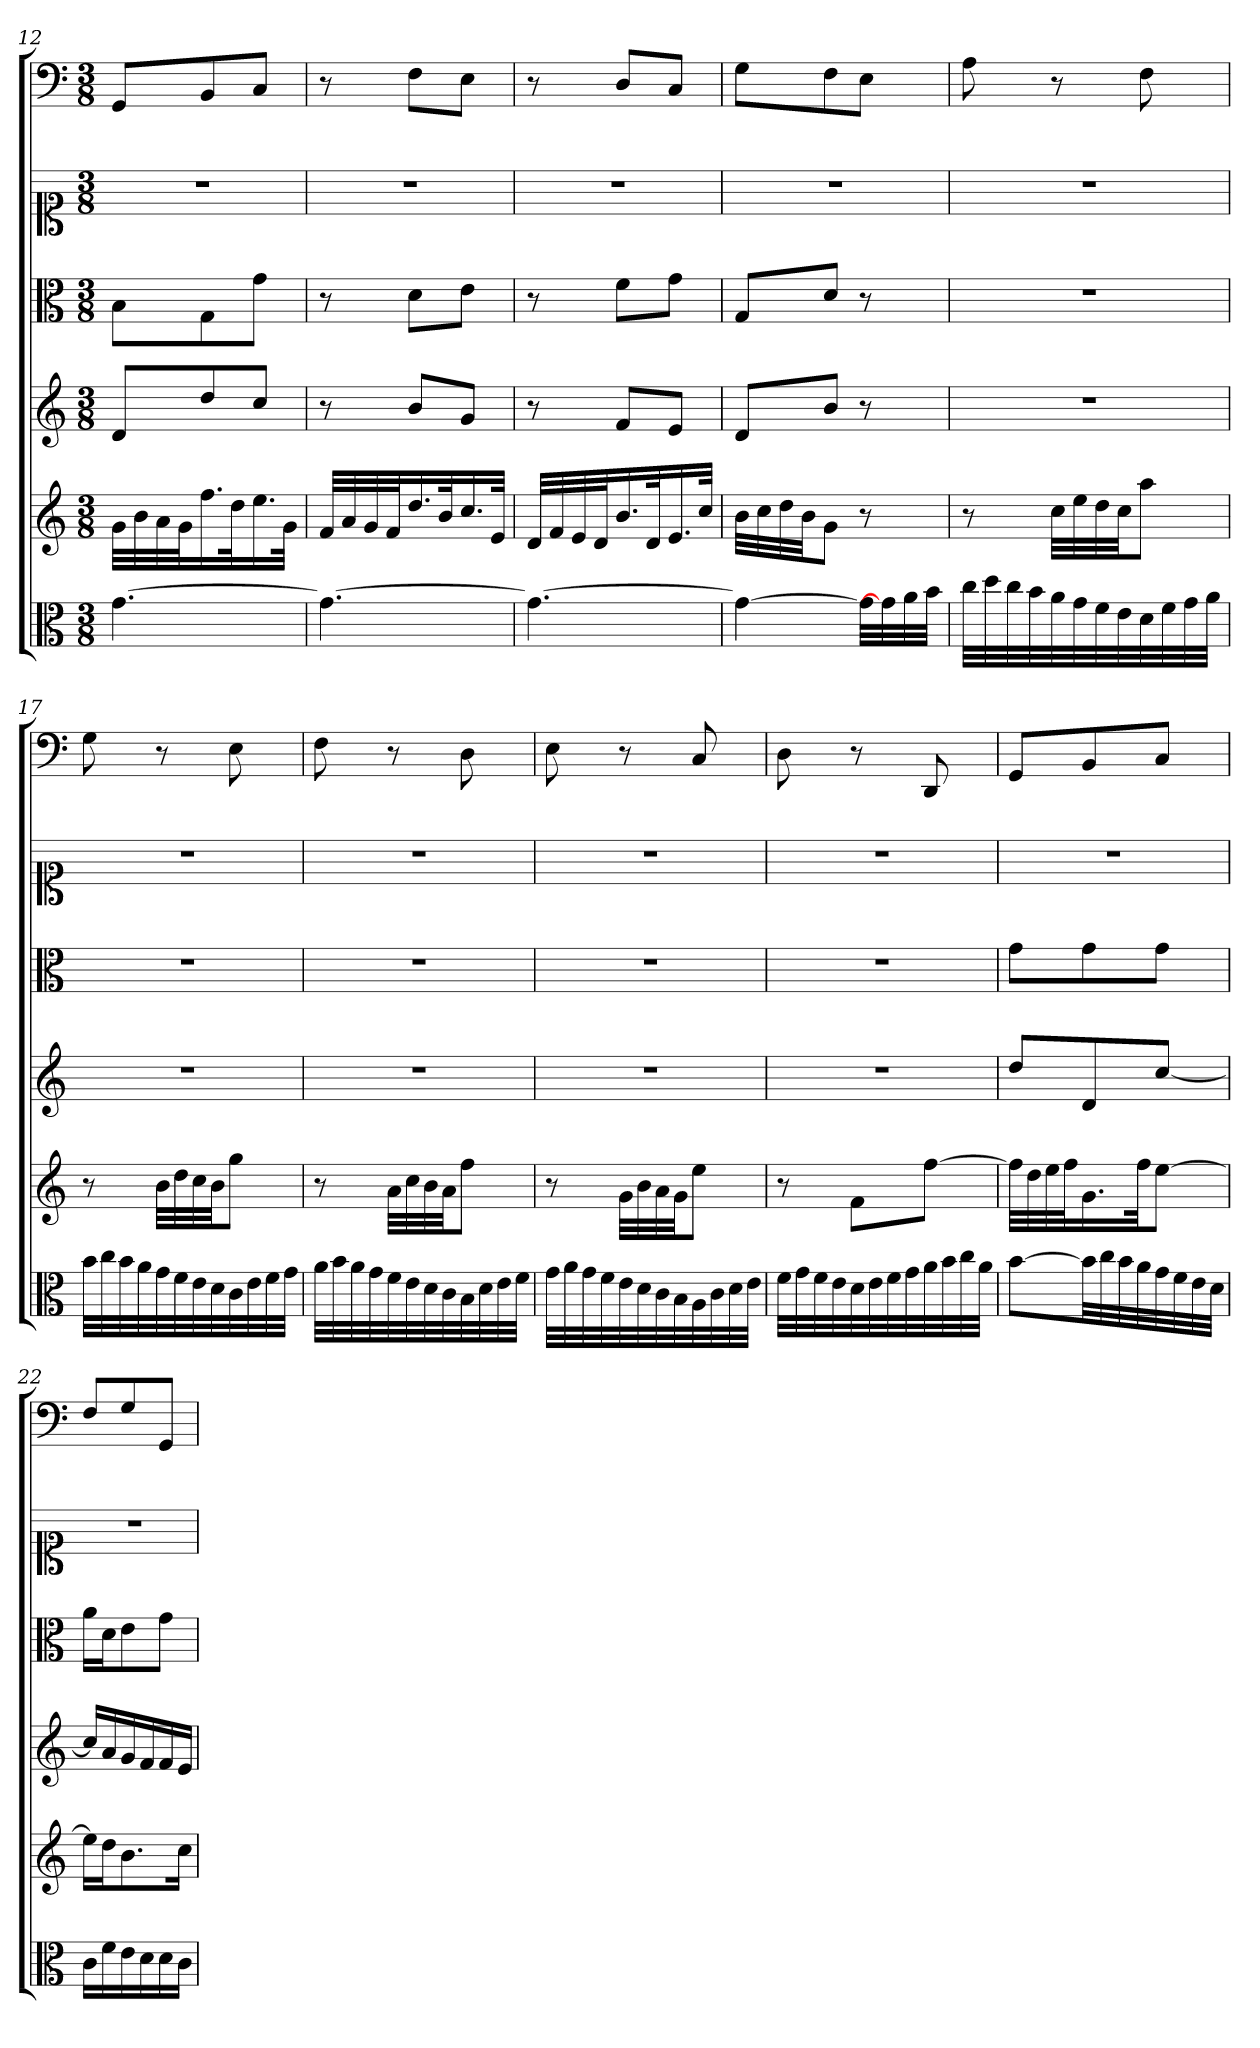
**kern	**kern	**kern	**kern	**kern	**kern
*part6	*part5	*part4	*part3	*part2	*part1
*staff6	*staff5	*staff4	*staff3	*staff2	*staff1
*clefC3	*	*	*clefC3	*clefC1	*clefF4
*k[]	*k[]	*k[]	*k[]	*k[]	*k[]
*C:	*C:	*C:	*C:	*C:	*C:
*M3/8	*M3/8	*M3/8	*M3/8	*M3/8	*M3/8
=12	=12	=12	=12	=12	=12
[4.g	32gLLL	8dL	8B\L	4.r	8GG/L
.	32b	.	.	.	.
.	32a	.	.	.	.
.	32gJ	.	.	.	.
.	16.ff	8dd	8G\	.	8BB/
.	32ddK	.	.	.	.
.	16.ee	8ccJ	8g\J	.	8C/J
.	32gJJk	.	.	.	.
=13	=13	=13	=13	=13	=13
4.g_	32fLLL	8r	8r	4.r	8r
.	32a	.	.	.	.
.	32g	.	.	.	.
.	32fJ	.	.	.	.
.	16.dd	8bL	8d\L	.	8F\L
.	32bK	.	.	.	.
.	16.cc	8gJ	8e\J	.	8E\J
.	32eJJk	.	.	.	.
=14	=14	=14	=14	=14	=14
4.g_	32dLLL	8r	8r	4.r	8r
.	32f	.	.	.	.
.	32e	.	.	.	.
.	32dJ	.	.	.	.
.	16.b	8fL	8f\L	.	8D/L
.	32dK	.	.	.	.
.	16.e	8eJ	8g\J	.	8C/J
.	32ccJJk	.	.	.	.
=15	=15	=15	=15	=15	=15
4g_	32bLLL	8dL	8G/L	4.r	8G\L
.	32cc	.	.	.	.
.	32dd	.	.	.	.
.	32bJJ	.	.	.	.
.	8gJ	8bJ	8d/J	.	8F\
32g\LLL]	8r	8r	8r	.	8E\J
32g\]	.	.	.	.	.
32a\	.	.	.	.	.
32b\JJJ	.	.	.	.	.
=16	=16	=16	=16	=16	=16
32cc\LLL	8r	4.r	4.r	4.r	8A
32dd\	.	.	.	.	.
32cc\	.	.	.	.	.
32b\	.	.	.	.	.
32a\	32ccLLL	.	.	.	8r
32g\	32ee	.	.	.	.
32f\	32dd	.	.	.	.
32e\	32ccJJ	.	.	.	.
32d\	8aaJ	.	.	.	8F
32f\	.	.	.	.	.
32g\	.	.	.	.	.
32a\JJJ	.	.	.	.	.
=17	=17	=17	=17	=17	=17
32b\LLL	8r	4.r	4.r	4.r	8G
32cc\	.	.	.	.	.
32b\	.	.	.	.	.
32a\	.	.	.	.	.
32g\	32bLLL	.	.	.	8r
32f\	32dd	.	.	.	.
32e\	32cc	.	.	.	.
32d\	32bJJ	.	.	.	.
32c\	8ggJ	.	.	.	8E
32e\	.	.	.	.	.
32f\	.	.	.	.	.
32g\JJJ	.	.	.	.	.
=18	=18	=18	=18	=18	=18
32a\LLL	8r	4.r	4.r	4.r	8F
32b\	.	.	.	.	.
32a\	.	.	.	.	.
32g\	.	.	.	.	.
32f\	32aLLL	.	.	.	8r
32e\	32cc	.	.	.	.
32d\	32b	.	.	.	.
32c\	32aJJ	.	.	.	.
32B\	8ffJ	.	.	.	8D
32d\	.	.	.	.	.
32e\	.	.	.	.	.
32f\JJJ	.	.	.	.	.
=19	=19	=19	=19	=19	=19
32g\LLL	8r	4.r	4.r	4.r	8E
32a\	.	.	.	.	.
32g\	.	.	.	.	.
32f\	.	.	.	.	.
32e\	32gLLL	.	.	.	8r
32d\	32b	.	.	.	.
32c\	32a	.	.	.	.
32B\	32gJJ	.	.	.	.
32A\	8eeJ	.	.	.	8C
32c\	.	.	.	.	.
32d\	.	.	.	.	.
32e\JJJ	.	.	.	.	.
=20	=20	=20	=20	=20	=20
32f\LLL	8r	4.r	4.r	4.r	8D
32g\	.	.	.	.	.
32f\	.	.	.	.	.
32e\	.	.	.	.	.
32d\	8fL	.	.	.	8r
32e\	.	.	.	.	.
32f\	.	.	.	.	.
32g\	.	.	.	.	.
32a\	[8ffJ	.	.	.	8DD
32b\	.	.	.	.	.
32cc\	.	.	.	.	.
32a\JJJ	.	.	.	.	.
=21	=21	=21	=21	=21	=21
[8b\L	32ffLLL]	8ddL	8g\L	4.r	8GG/L
.	32dd	.	.	.	.
.	32ee	.	.	.	.
.	32ffJ	.	.	.	.
32b\LL]	16.g	8d	8g\	.	8BB/
32cc\	.	.	.	.	.
32b\	.	.	.	.	.
32a\	32ffJk	.	.	.	.
32g\	[8eeJ	[8ccJ	8g\J	.	8C/J
32f\	.	.	.	.	.
32e\	.	.	.	.	.
32d\JJJ	.	.	.	.	.
=22	=22	=22	=22	=22	=22
16c\LL	16eeLL]	16ccLL]	16a\LL	4.r	8F/L
16f\	16ddJ	16a	16d\J	.	.
16e\	8.b	16g	8e\	.	8G/
16d\	.	16f	.	.	.
16d\	.	16f	8g\J	.	8GG/J
16c\JJ	16ccJk	16eJJ	.	.	.
=	=	=	=	=	=
*-	*-	*-	*-	*-	*-
